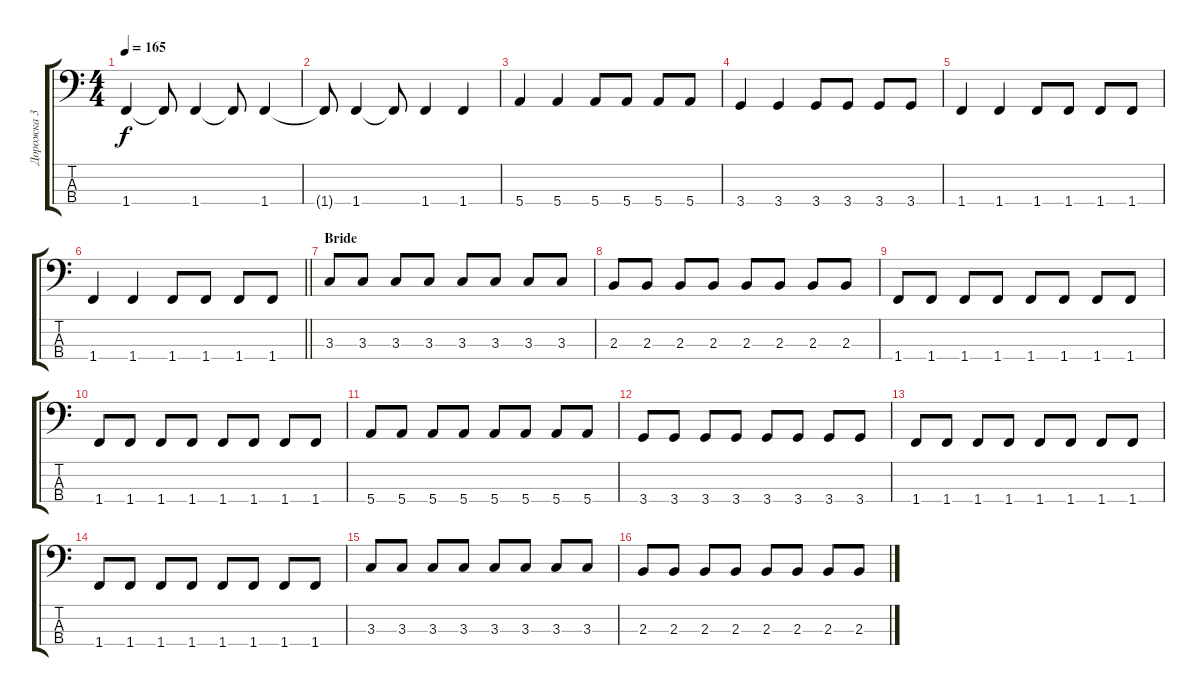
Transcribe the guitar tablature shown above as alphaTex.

\track ("Дорожка 3" "Дорожка 3") {instrument electricbassfinger}
\staff {score tabs}
\tuning (G2 D2 A1 E1) {hide}
\ts (4 4)
\tempo 165
\clef f4
\ks c
1.4.4{dy f} 1.4{t}.8 1.4.4 1.4{t}.8 1.4.4 |
1.4{t}.8 1.4.4 1.4{t}.8 1.4.4 1.4.4 |
5.4.4 5.4.4 5.4.8 5.4.8 5.4.8 5.4.8 |
3.4.4 3.4.4 3.4.8 3.4.8 3.4.8 3.4.8 |
1.4.4 1.4.4 1.4.8 1.4.8 1.4.8 1.4.8 |
\barLineRight lightlight
1.4.4 1.4.4 1.4.8 1.4.8 1.4.8 1.4.8 |
\section ("" "Bride")
3.3.8 3.3.8 3.3.8 3.3.8 3.3.8 3.3.8 3.3.8 3.3.8 |
2.3.8 2.3.8 2.3.8 2.3.8 2.3.8 2.3.8 2.3.8 2.3.8 |
1.4.8 1.4.8 1.4.8 1.4.8 1.4.8 1.4.8 1.4.8 1.4.8 |
1.4.8 1.4.8 1.4.8 1.4.8 1.4.8 1.4.8 1.4.8 1.4.8 |
5.4.8 5.4.8 5.4.8 5.4.8 5.4.8 5.4.8 5.4.8 5.4.8 |
3.4.8 3.4.8 3.4.8 3.4.8 3.4.8 3.4.8 3.4.8 3.4.8 |
1.4.8 1.4.8 1.4.8 1.4.8 1.4.8 1.4.8 1.4.8 1.4.8 |
1.4.8 1.4.8 1.4.8 1.4.8 1.4.8 1.4.8 1.4.8 1.4.8 |
3.3.8 3.3.8 3.3.8 3.3.8 3.3.8 3.3.8 3.3.8 3.3.8 |
2.3.8 2.3.8 2.3.8 2.3.8 2.3.8 2.3.8 2.3.8 2.3.8
